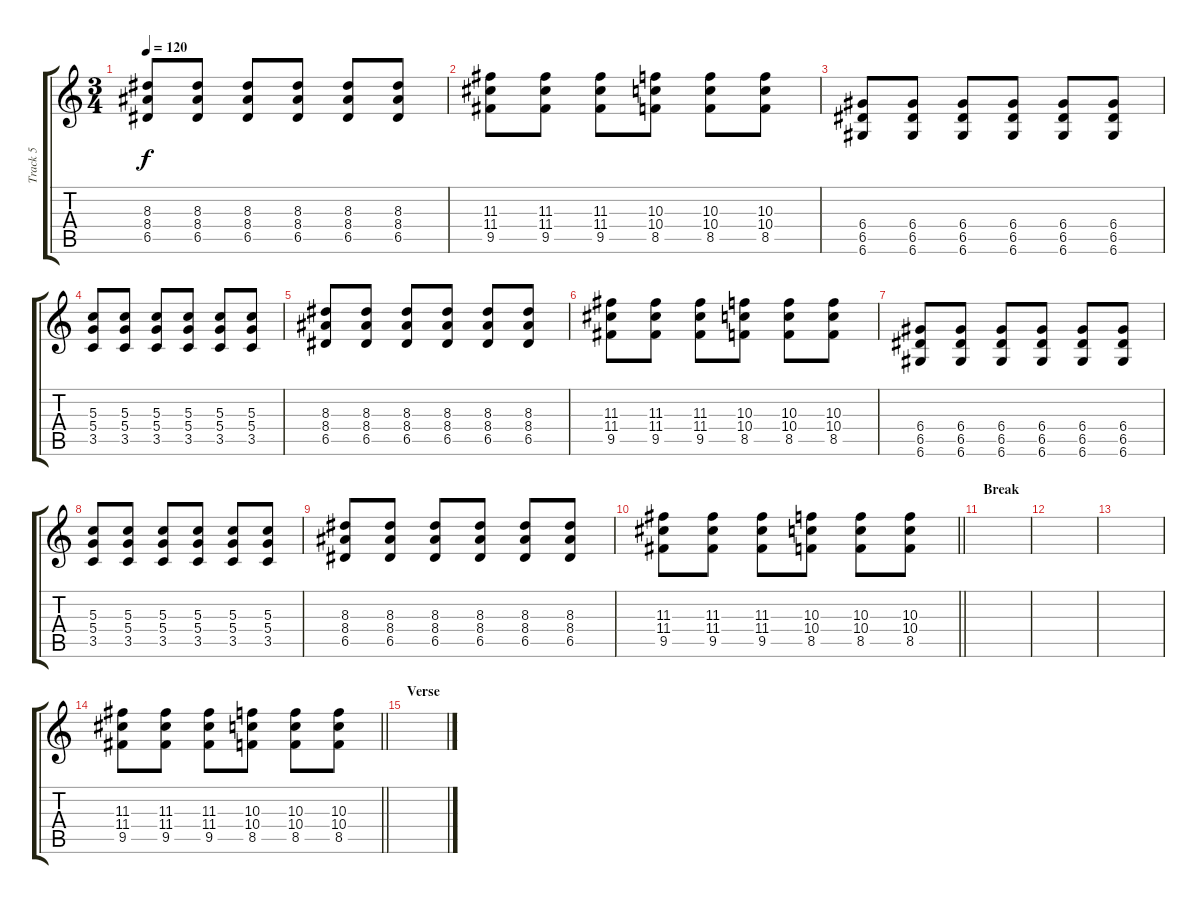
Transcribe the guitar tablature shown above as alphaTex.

\track ("Track 5" "Track 5") {instrument distortionguitar}
\staff {score tabs}
\tuning (E4 B3 G3 D3 A2 D2) {hide}
\ts (3 4)
\tempo 120
\clef g2
\ks c
(8.3 8.4 6.5).8{dy f} (8.3 8.4 6.5).8 (8.3 8.4 6.5).8 (8.3 8.4 6.5).8 (8.3 8.4 6.5).8 (8.3 8.4 6.5).8 |
(11.3 11.4 9.5).8 (11.3 11.4 9.5).8 (11.3 11.4 9.5).8 (10.3 10.4 8.5).8 (10.3 10.4 8.5).8 (10.3 10.4 8.5).8 |
(6.4 6.5 6.6).8 (6.4 6.5 6.6).8 (6.4 6.5 6.6).8 (6.4 6.5 6.6).8 (6.4 6.5 6.6).8 (6.4 6.5 6.6).8 |
(5.3 5.4 3.5).8 (5.3 5.4 3.5).8 (5.3 5.4 3.5).8 (5.3 5.4 3.5).8 (5.3 5.4 3.5).8 (5.3 5.4 3.5).8 |
(8.3 8.4 6.5).8 (8.3 8.4 6.5).8 (8.3 8.4 6.5).8 (8.3 8.4 6.5).8 (8.3 8.4 6.5).8 (8.3 8.4 6.5).8 |
(11.3 11.4 9.5).8 (11.3 11.4 9.5).8 (11.3 11.4 9.5).8 (10.3 10.4 8.5).8 (10.3 10.4 8.5).8 (10.3 10.4 8.5).8 |
(6.4 6.5 6.6).8 (6.4 6.5 6.6).8 (6.4 6.5 6.6).8 (6.4 6.5 6.6).8 (6.4 6.5 6.6).8 (6.4 6.5 6.6).8 |
(5.3 5.4 3.5).8 (5.3 5.4 3.5).8 (5.3 5.4 3.5).8 (5.3 5.4 3.5).8 (5.3 5.4 3.5).8 (5.3 5.4 3.5).8 |
(8.3 8.4 6.5).8 (8.3 8.4 6.5).8 (8.3 8.4 6.5).8 (8.3 8.4 6.5).8 (8.3 8.4 6.5).8 (8.3 8.4 6.5).8 |
\barLineRight lightlight
(11.3 11.4 9.5).8 (11.3 11.4 9.5).8 (11.3 11.4 9.5).8 (10.3 10.4 8.5).8 (10.3 10.4 8.5).8 (10.3 10.4 8.5).8 |
\section ("" "Break")
|
|
|
\barLineRight lightlight
(11.3 11.4 9.5).8 (11.3 11.4 9.5).8 (11.3 11.4 9.5).8 (10.3 10.4 8.5).8 (10.3 10.4 8.5).8 (10.3 10.4 8.5).8 |
\section ("" "Verse")
